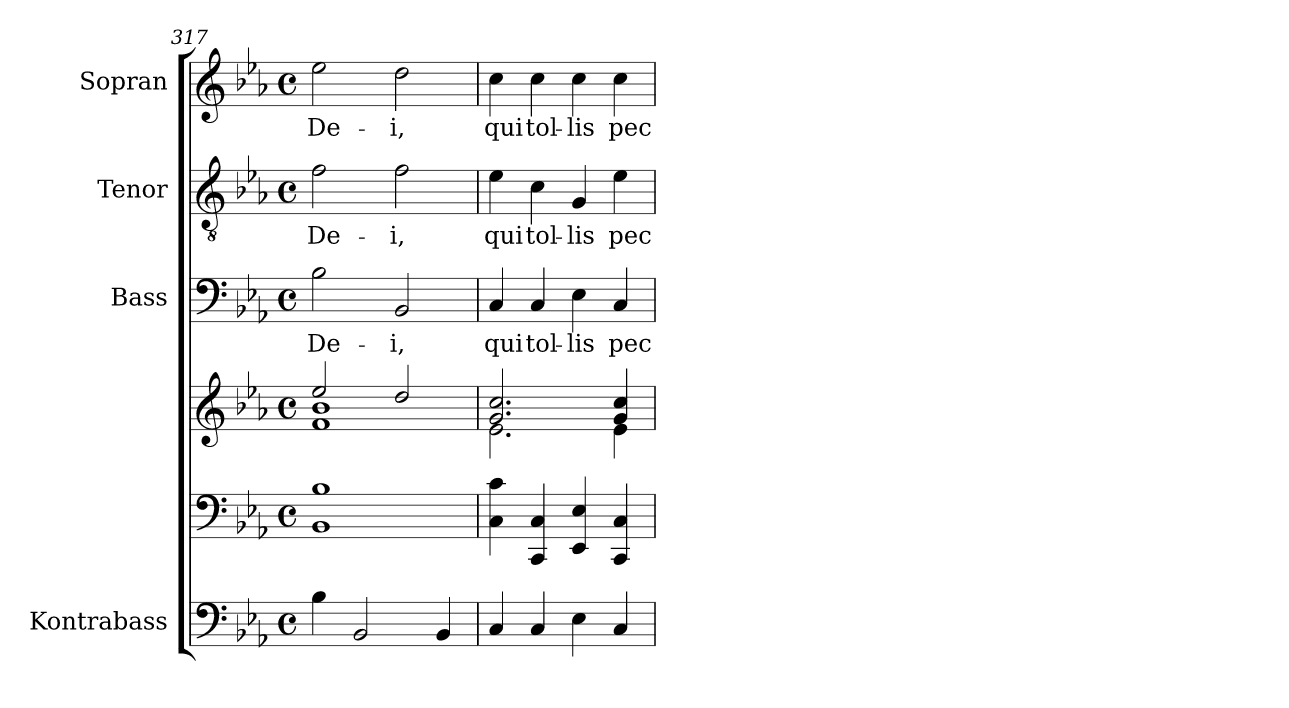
**kern	**kern	**kern	**kern	**text	**kern	**text	**kern	**text
*part5	*part4	*part4	*part3	*part3	*part2	*part2	*part1	*part1
*staff6	*staff5	*staff4	*staff3	*staff3	*staff2	*staff2	*staff1	*staff1
*I"Kontrabass	*	*	*I"Bass	*	*I"Tenor	*	*I"Sopran	*
*I'Kb.	*	*	*I'B.	*	*I'T.	*	*I'S.	*
*clefF4	*clefF4	*clefG2	*clefF4	*	*clefGv2	*	*clefG2	*
*ITrd7c12	*	*	*	*	*	*	*	*
*k[b-e-a-]	*k[b-e-a-]	*k[b-e-a-]	*k[b-e-a-]	*	*k[b-e-a-]	*	*k[b-e-a-]	*
*E-:	*E-:	*E-:	*E-:	*	*E-:	*	*E-:	*
*M4/4	*M4/4	*M4/4	*M4/4	*	*M4/4	*	*M4/4	*
*met(c)	*met(c)	*met(c)	*met(c)	*	*met(c)	*	*met(c)	*
=317	=317	=317	=317	=317	=317	=317	=317	=317
*	*	*^	*	*	*	*	*	*
!	!	!	!	!	!LO:LY:b	!	!LO:LY:b	!	!LO:LY:b
4BB-\	1BB- 1B-	2ee-/	1f 1b-	2B-\	De-	2f\	De-	2ee-\	De-
2BBB-/	.	.	.	.	.	.	.	.	.
!	!	!	!	!	!LO:LY:b	!	!LO:LY:b	!	!LO:LY:b
.	.	2dd/	.	2BB-/	-i,	2f\	-i,	2dd\	-i,
4BBB-/	.	.	.	.	.	.	.	.	.
=318	=318	=318	=318	=318	=318	=318	=318	=318	=318
!	!	!	!	!	!LO:LY:b	!	!LO:LY:b	!	!LO:LY:b
4CC/	4C\ 4c\	2.g/ 2.cc/	2.e-\	4C/	qui	4e-\	qui	4cc\	qui
!	!	!	!	!	!LO:LY:b	!	!LO:LY:b	!	!LO:LY:b
4CC/	4CC/ 4C/	.	.	4C/	tol-	4c\	tol-	4cc\	tol-
!	!	!	!	!	!LO:LY:b	!	!LO:LY:b	!	!LO:LY:b
4EE-\	4EE-/ 4E-/	.	.	4E-\	-lis	4G/	-lis	4cc\	-lis
!	!	!	!	!	!LO:LY:b	!	!LO:LY:b	!	!LO:LY:b
4CC/	4CC/ 4C/	4g/ 4cc/	4e-\	4C/	pec-	4e-\	pec-	4cc\	pec-
*	*	*v	*v	*	*	*	*	*	*
=	=	=	=	=	=	=	=	=
*-	*-	*-	*-	*-	*-	*-	*-	*-
